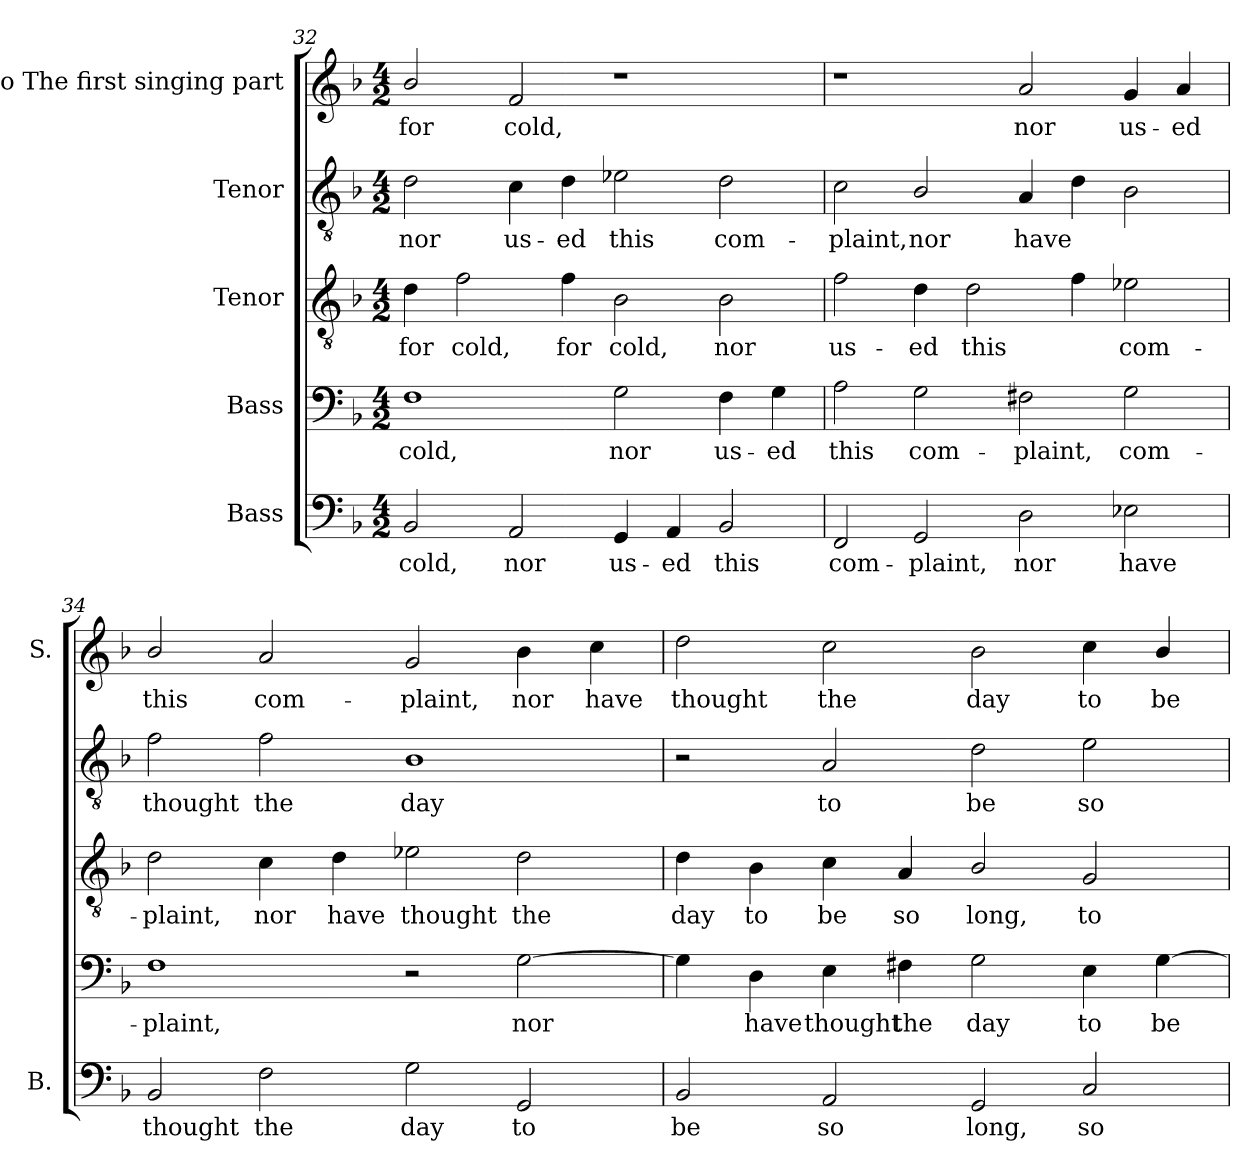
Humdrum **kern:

**kern	**text	**kern	**text	**kern	**text	**kern	**text	**kern	**text
*part5	*part5	*part4	*part4	*part3	*part3	*part2	*part2	*part1	*part1
*staff5	*staff5	*staff4	*staff4	*staff3	*staff3	*staff2	*staff2	*staff1	*staff1
*I"Bass	*	*I"Bass	*	*I"Tenor	*	*I"Tenor	*	*I"Alto The first singing part	*
*I'B.	*	*	*	*	*	*	*	*I'S.	*
*clefF4	*	*clefF4	*	*clefGv2	*	*clefGv2	*	*clefG2	*
*	*	*ITrd7c12	*	*ITrd7c12	*	*ITrd7c12	*	*	*
*k[b-]	*	*k[b-]	*	*k[b-]	*	*k[b-]	*	*k[b-]	*
*F:	*	*F:	*	*F:	*	*F:	*	*F:	*
*M4/2	*	*M4/2	*	*M4/2	*	*M4/2	*	*M4/2	*
=32	=32	=32	=32	=32	=32	=32	=32	=32	=32
!	!LO:LY:b:color=#000000	!	!	!	!	!	!	!	!
!	!	!	!LO:LY:b:color=#000000	!	!	!	!	!	!
!	!	!	!	!	!LO:LY:b:color=#000000	!	!	!	!
!	!	!	!	!	!	!	!LO:LY:b:color=#000000	!	!
!	!	!	!	!	!	!	!	!	!LO:LY:b:color=#000000
2BB-i/	cold,	1FFi	cold,	4Di\	for	2Di\	nor	2b-i/	for
!	!	!	!	!	!LO:LY:b:color=#000000	!	!	!	!
.	.	.	.	2Fi\	cold,	.	.	.	.
!	!LO:LY:b:color=#000000	!	!	!	!	!	!	!	!
!	!	!	!	!	!	!	!LO:LY:b:color=#000000	!	!
!	!	!	!	!	!	!	!	!	!LO:LY:b:color=#000000
2AAi/	nor	.	.	.	.	4Ci\	us-	2fi/	cold,
!	!	!	!	!	!LO:LY:b:color=#000000	!	!	!	!
!	!	!	!	!	!	!	!LO:LY:b:color=#000000	!	!
.	.	.	.	4Fi\	for	4Di\	-ed	.	.
!	!LO:LY:b:color=#000000	!	!	!	!	!	!	!	!
!	!	!	!LO:LY:b:color=#000000	!	!	!	!	!	!
!	!	!	!	!	!LO:LY:b:color=#000000	!	!	!	!
!	!	!	!	!	!	!	!LO:LY:b:color=#000000	!	!
4GGi/	us-	2GGi\	nor	2BB-i\	cold,	2E-Xi\	this	1r	.
!	!LO:LY:b:color=#000000	!	!	!	!	!	!	!	!
4AAi/	-ed	.	.	.	.	.	.	.	.
!	!LO:LY:b:color=#000000	!	!	!	!	!	!	!	!
!	!	!	!LO:LY:b:color=#000000	!	!	!	!	!	!
!	!	!	!	!	!LO:LY:b:color=#000000	!	!	!	!
!	!	!	!	!	!	!	!LO:LY:b:color=#000000	!	!
2BB-i/	this	4FFi\	us-	2BB-i\	nor	2Di\	com-	.	.
!	!	!	!LO:LY:b:color=#000000	!	!	!	!	!	!
.	.	4GGi\	-ed	.	.	.	.	.	.
!!LO:PB:g=z
=33	=33	=33	=33	=33	=33	=33	=33	=33	=33
!	!LO:LY:b:color=#000000	!	!	!	!	!	!	!	!
!	!	!	!LO:LY:b:color=#000000	!	!	!	!	!	!
!	!	!	!	!	!LO:LY:b:color=#000000	!	!	!	!
!	!	!	!	!	!	!	!LO:LY:b:color=#000000	!	!
2FFi/	com-	2AAi\	this	2Fi\	us-	2Ci\	-plaint,	1r	.
!	!LO:LY:b:color=#000000	!	!	!	!	!	!	!	!
!	!	!	!LO:LY:b:color=#000000	!	!	!	!	!	!
!	!	!	!	!	!LO:LY:b:color=#000000	!	!	!	!
!	!	!	!	!	!	!	!LO:LY:b:color=#000000	!	!
2GGi/	-plaint,	2GGi\	com-	4Di\	-ed	2BB-i/	nor	.	.
!	!	!	!	!	!LO:LY:b:color=#000000	!	!	!	!
.	.	.	.	2Di\	this	.	.	.	.
!	!LO:LY:b:color=#000000	!	!	!	!	!	!	!	!
!	!	!	!LO:LY:b:color=#000000	!	!	!	!	!	!
!	!	!	!	!	!	!	!LO:LY:b:color=#000000	!	!
!	!	!	!	!	!	!	!	!	!LO:LY:b:color=#000000
2Di\	nor	2FF#Xi\	-plaint,	.	.	4AAi/	have	2ai/	nor
.	.	.	.	4Fi\	.	4Di\	.	.	.
!	!LO:LY:b:color=#000000	!	!	!	!	!	!	!	!
!	!	!	!LO:LY:b:color=#000000	!	!	!	!	!	!
!	!	!	!	!	!LO:LY:b:color=#000000	!	!	!	!
!	!	!	!	!	!	!	!	!	!LO:LY:b:color=#000000
2E-Xi\	have	2GGi\	com-	2E-Xi\	com-	2BB-i\	.	4gi/	us-
!	!	!	!	!	!	!	!	!	!LO:LY:b:color=#000000
.	.	.	.	.	.	.	.	4ai/	-ed
=34	=34	=34	=34	=34	=34	=34	=34	=34	=34
!	!LO:LY:b:color=#000000	!	!	!	!	!	!	!	!
!	!	!	!LO:LY:b:color=#000000	!	!	!	!	!	!
!	!	!	!	!	!LO:LY:b:color=#000000	!	!	!	!
!	!	!	!	!	!	!	!LO:LY:b:color=#000000	!	!
!	!	!	!	!	!	!	!	!	!LO:LY:b:color=#000000
2BB-i/	thought	1FFi	-plaint,	2Di\	-plaint,	2Fi\	thought	2b-i/	this
!	!LO:LY:b:color=#000000	!	!	!	!	!	!	!	!
!	!	!	!	!	!LO:LY:b:color=#000000	!	!	!	!
!	!	!	!	!	!	!	!LO:LY:b:color=#000000	!	!
!	!	!	!	!	!	!	!	!	!LO:LY:b:color=#000000
2Fi\	the	.	.	4Ci\	nor	2Fi\	the	2ai/	com-
!	!	!	!	!	!LO:LY:b:color=#000000	!	!	!	!
.	.	.	.	4Di\	have	.	.	.	.
!	!LO:LY:b:color=#000000	!	!	!	!	!	!	!	!
!	!	!	!	!	!LO:LY:b:color=#000000	!	!	!	!
!	!	!	!	!	!	!	!LO:LY:b:color=#000000	!	!
!	!	!	!	!	!	!	!	!	!LO:LY:b:color=#000000
2Gi\	day	2r	.	2E-Xi\	thought	1BB-i	day	2gi/	-plaint,
!	!LO:LY:b:color=#000000	!	!	!	!	!	!	!	!
!	!	!	!LO:LY:b:color=#000000	!	!	!	!	!	!
!	!	!	!	!	!LO:LY:b:color=#000000	!	!	!	!
!	!	!	!	!	!	!	!	!	!LO:LY:b:color=#000000
2GGi/	to	[2GGi\	nor	2Di\	the	.	.	4b-i\	nor
!	!	!	!	!	!	!	!	!	!LO:LY:b:color=#000000
.	.	.	.	.	.	.	.	4cci\	have
=35	=35	=35	=35	=35	=35	=35	=35	=35	=35
!	!LO:LY:b:color=#000000	!	!	!	!	!	!	!	!
!	!	!	!	!	!LO:LY:b:color=#000000	!	!	!	!
!	!	!	!	!	!	!	!	!	!LO:LY:b:color=#000000
2BB-i/	be	4GGi\]	.	4Di\	day	2r	.	2ddi\	thought
!	!	!	!LO:LY:b:color=#000000	!	!	!	!	!	!
!	!	!	!	!	!LO:LY:b:color=#000000	!	!	!	!
.	.	4DDi\	have	4BB-i\	to	.	.	.	.
!	!LO:LY:b:color=#000000	!	!	!	!	!	!	!	!
!	!	!	!LO:LY:b:color=#000000	!	!	!	!	!	!
!	!	!	!	!	!LO:LY:b:color=#000000	!	!	!	!
!	!	!	!	!	!	!	!LO:LY:b:color=#000000	!	!
!	!	!	!	!	!	!	!	!	!LO:LY:b:color=#000000
2AAi/	so	4EEi\	thought	4Ci\	be	2AAi/	to	2cci\	the
!	!	!	!LO:LY:b:color=#000000	!	!	!	!	!	!
!	!	!	!	!	!LO:LY:b:color=#000000	!	!	!	!
.	.	4FF#Xi\	the	4AAi/	so	.	.	.	.
!	!LO:LY:b:color=#000000	!	!	!	!	!	!	!	!
!	!	!	!LO:LY:b:color=#000000	!	!	!	!	!	!
!	!	!	!	!	!LO:LY:b:color=#000000	!	!	!	!
!	!	!	!	!	!	!	!LO:LY:b:color=#000000	!	!
!	!	!	!	!	!	!	!	!	!LO:LY:b:color=#000000
2GGi/	long,	2GGi\	day	2BB-i/	long,	2Di\	be	2b-i\	day
!	!LO:LY:b:color=#000000	!	!	!	!	!	!	!	!
!	!	!	!LO:LY:b:color=#000000	!	!	!	!	!	!
!	!	!	!	!	!LO:LY:b:color=#000000	!	!	!	!
!	!	!	!	!	!	!	!LO:LY:b:color=#000000	!	!
!	!	!	!	!	!	!	!	!	!LO:LY:b:color=#000000
2Ci/	so	4EEi\	to	2GGi/	to	2Ei\	so	4cci\	to
!	!	!	!LO:LY:b:color=#000000	!	!	!	!	!	!
!	!	!	!	!	!	!	!	!	!LO:LY:b:color=#000000
.	.	[4GGi\	be	.	.	.	.	4b-i/	be
=	=	=	=	=	=	=	=	=	=
*-	*-	*-	*-	*-	*-	*-	*-	*-	*-
